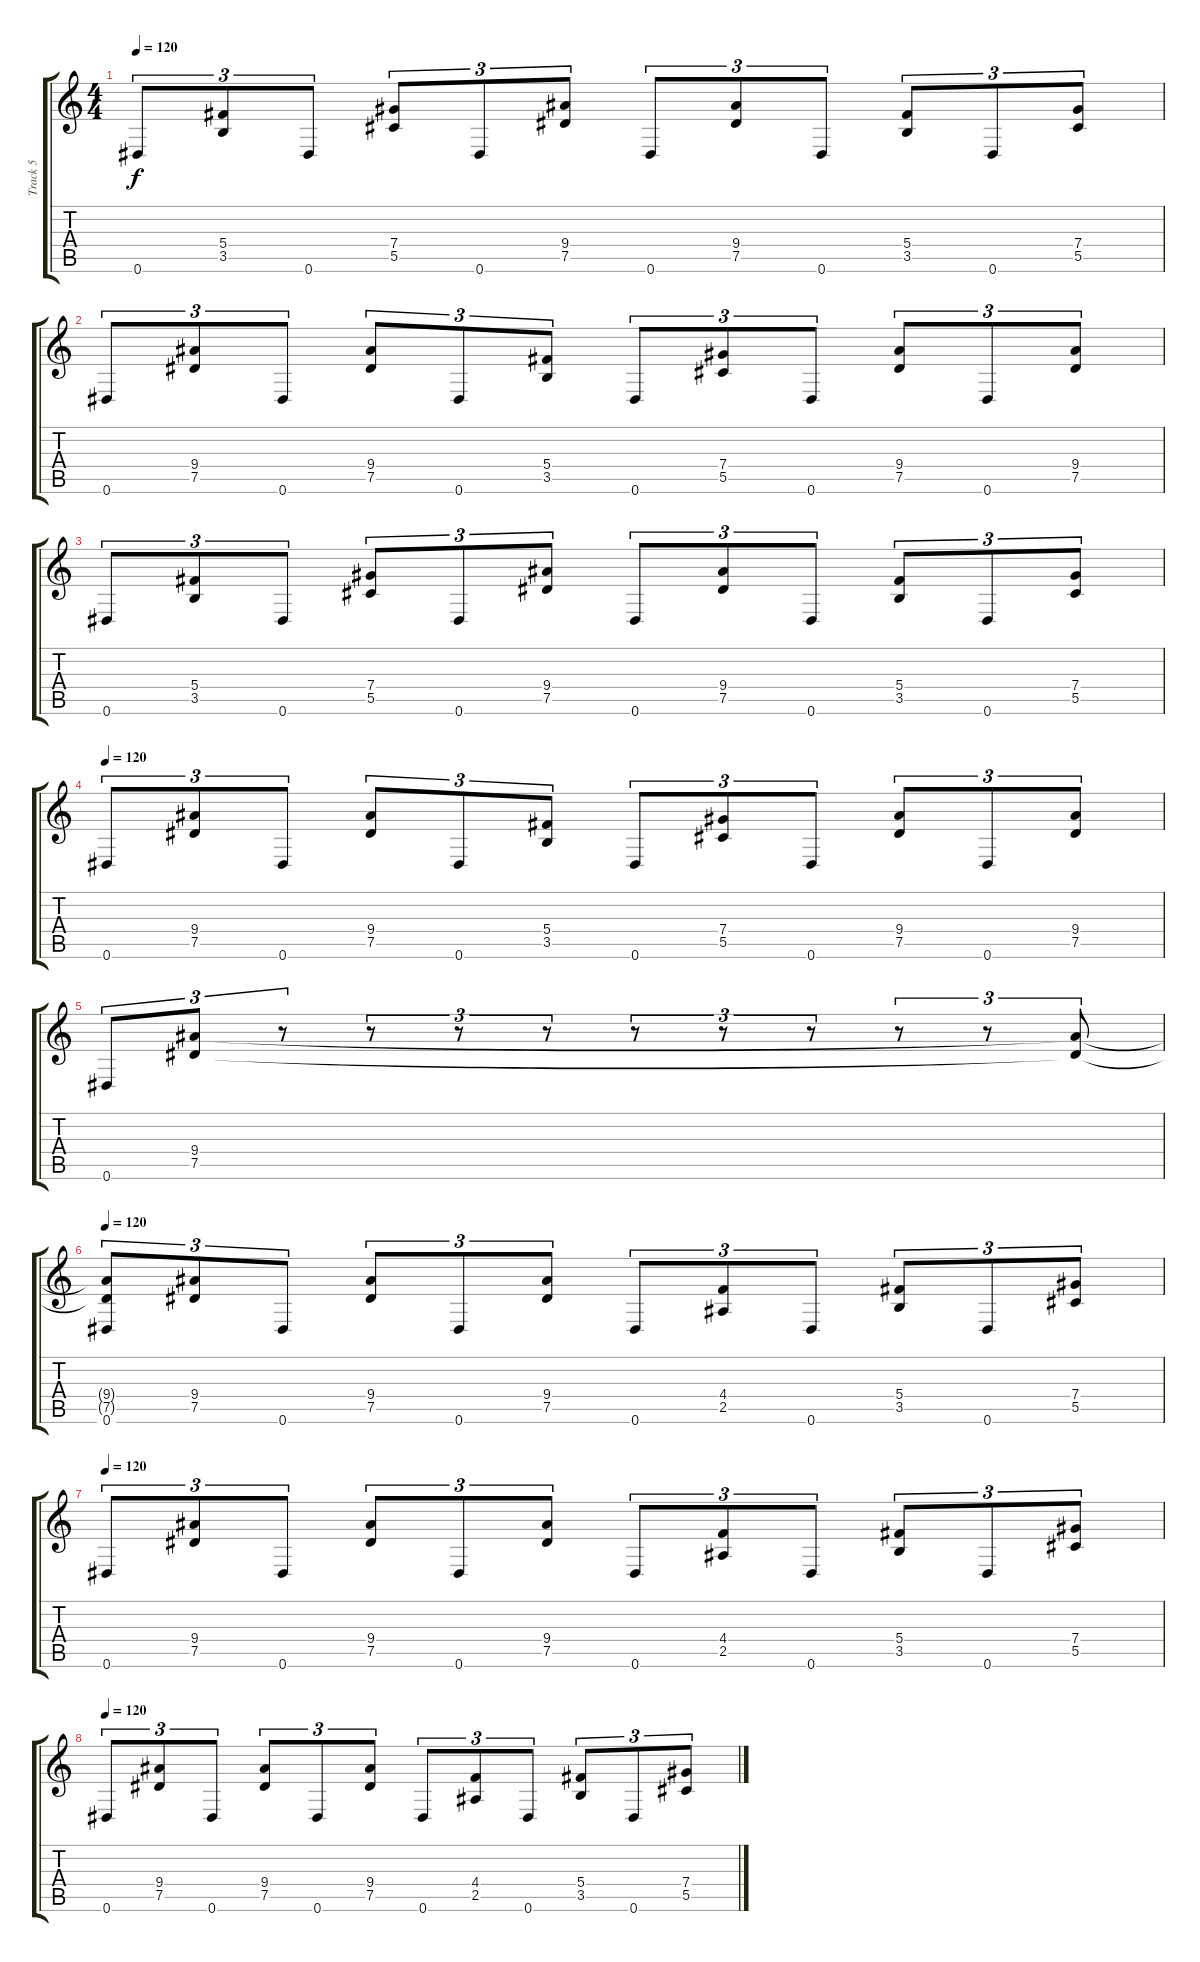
\track ("Track 5" "Track 5") {instrument overdrivenguitar}
\staff {score tabs}
\tuning (Eb4 Bb3 Gb3 Db3 Ab2 Eb2) {hide}
\ts (4 4)
\tempo 120
\clef g2
\ks c
0.6.8{tu (3 2) dy f} (5.4 3.5).8{tu (3 2)} 0.6.8{tu (3 2)} (7.4 5.5).8{tu (3 2)} 0.6.8{tu (3 2)} (9.4 7.5).8{tu (3 2)} 0.6.8{tu (3 2)} (9.4 7.5).8{tu (3 2)} 0.6.8{tu (3 2)} (5.4 3.5).8{tu (3 2)} 0.6.8{tu (3 2)} (7.4 5.5).8{tu (3 2)} |
0.6.8{tu (3 2)} (9.4 7.5).8{tu (3 2)} 0.6.8{tu (3 2)} (9.4 7.5).8{tu (3 2)} 0.6.8{tu (3 2)} (5.4 3.5).8{tu (3 2)} 0.6.8{tu (3 2)} (7.4 5.5).8{tu (3 2)} 0.6.8{tu (3 2)} (9.4 7.5).8{tu (3 2)} 0.6.8{tu (3 2)} (9.4 7.5).8{tu (3 2)} |
0.6.8{tu (3 2)} (5.4 3.5).8{tu (3 2)} 0.6.8{tu (3 2)} (7.4 5.5).8{tu (3 2)} 0.6.8{tu (3 2)} (9.4 7.5).8{tu (3 2)} 0.6.8{tu (3 2)} (9.4 7.5).8{tu (3 2)} 0.6.8{tu (3 2)} (5.4 3.5).8{tu (3 2)} 0.6.8{tu (3 2)} (7.4 5.5).8{tu (3 2)} |
\tempo 120
0.6.8{tu (3 2)} (9.4 7.5).8{tu (3 2)} 0.6.8{tu (3 2)} (9.4 7.5).8{tu (3 2)} 0.6.8{tu (3 2)} (5.4 3.5).8{tu (3 2)} 0.6.8{tu (3 2)} (7.4 5.5).8{tu (3 2)} 0.6.8{tu (3 2)} (9.4 7.5).8{tu (3 2)} 0.6.8{tu (3 2)} (9.4 7.5).8{tu (3 2)} |
0.6.8{tu (3 2)} (9.4 7.5).8{tu (3 2)} r.8{tu (3 2)} r.8{tu (3 2)} r.8{tu (3 2)} r.8{tu (3 2)} r.8{tu (3 2)} r.8{tu (3 2)} r.8{tu (3 2)} r.8{tu (3 2)} r.8{tu (3 2)} (9.4{t} 7.5{t}).8{tu (3 2)} |
\tempo 120
(9.4{t} 7.5{t} 0.6).8{tu (3 2)} (9.4 7.5).8{tu (3 2)} 0.6.8{tu (3 2)} (9.4 7.5).8{tu (3 2)} 0.6.8{tu (3 2)} (9.4 7.5).8{tu (3 2)} 0.6.8{tu (3 2)} (4.4 2.5).8{tu (3 2)} 0.6.8{tu (3 2)} (5.4 3.5).8{tu (3 2)} 0.6.8{tu (3 2)} (7.4 5.5).8{tu (3 2)} |
\tempo 120
0.6.8{tu (3 2)} (9.4 7.5).8{tu (3 2)} 0.6.8{tu (3 2)} (9.4 7.5).8{tu (3 2)} 0.6.8{tu (3 2)} (9.4 7.5).8{tu (3 2)} 0.6.8{tu (3 2)} (4.4 2.5).8{tu (3 2)} 0.6.8{tu (3 2)} (5.4 3.5).8{tu (3 2)} 0.6.8{tu (3 2)} (7.4 5.5).8{tu (3 2)} |
\tempo 120
0.6.8{tu (3 2)} (9.4 7.5).8{tu (3 2)} 0.6.8{tu (3 2)} (9.4 7.5).8{tu (3 2)} 0.6.8{tu (3 2)} (9.4 7.5).8{tu (3 2)} 0.6.8{tu (3 2)} (4.4 2.5).8{tu (3 2)} 0.6.8{tu (3 2)} (5.4 3.5).8{tu (3 2)} 0.6.8{tu (3 2)} (7.4 5.5).8{tu (3 2)}
